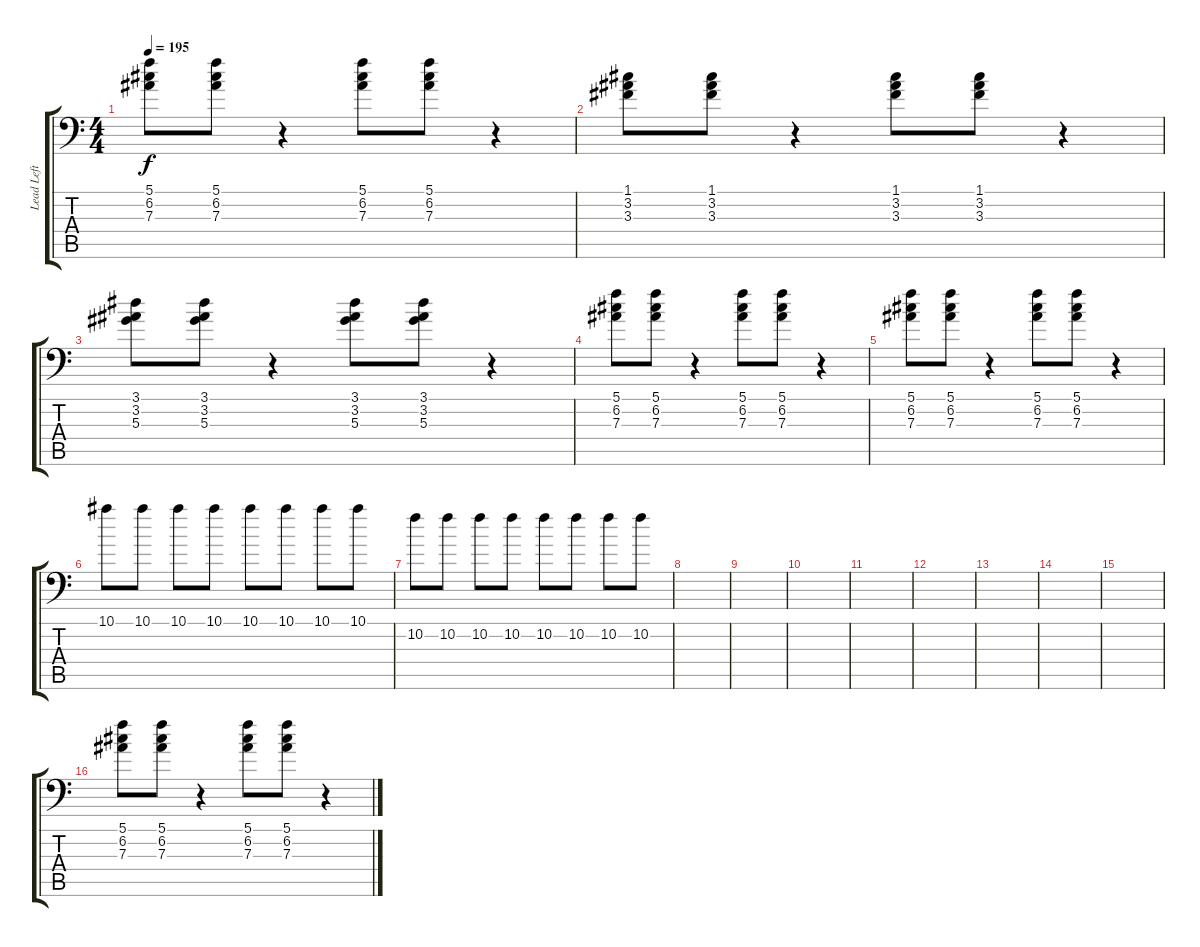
\track ("Lead Left 1" "Lead Left ") {instrument distortionguitar}
\staff {score tabs}
\tuning (C4 G3 Eb3 Bb2 F2 Bb1) {hide}
\ts (4 4)
\tempo 195
\clef f4
\ks c
(5.1 6.2 7.3).8{dy f} (5.1 6.2 7.3).8 r.4 (5.1 6.2 7.3).8 (5.1 6.2 7.3).8 r.4 |
(1.1 3.2 3.3).8 (1.1 3.2 3.3).8 r.4 (1.1 3.2 3.3).8 (1.1 3.2 3.3).8 r.4 |
(3.1 3.2 5.3).8 (3.1 3.2 5.3).8 r.4 (3.1 3.2 5.3).8 (3.1 3.2 5.3).8 r.4 |
(5.1 6.2 7.3).8 (5.1 6.2 7.3).8 r.4 (5.1 6.2 7.3).8 (5.1 6.2 7.3).8 r.4 |
(5.1 6.2 7.3).8 (5.1 6.2 7.3).8 r.4 (5.1 6.2 7.3).8 (5.1 6.2 7.3).8 r.4 |
10.1.8{instrument distortionguitar} 10.1.8 10.1.8 10.1.8 10.1.8 10.1.8 10.1.8 10.1.8 |
10.2.8 10.2.8 10.2.8 10.2.8 10.2.8 10.2.8 10.2.8 10.2.8 |
|
|
|
|
|
|
|
|
(5.1 6.2 7.3).8{instrument overdrivenguitar} (5.1 6.2 7.3).8 r.4 (5.1 6.2 7.3).8 (5.1 6.2 7.3).8 r.4
